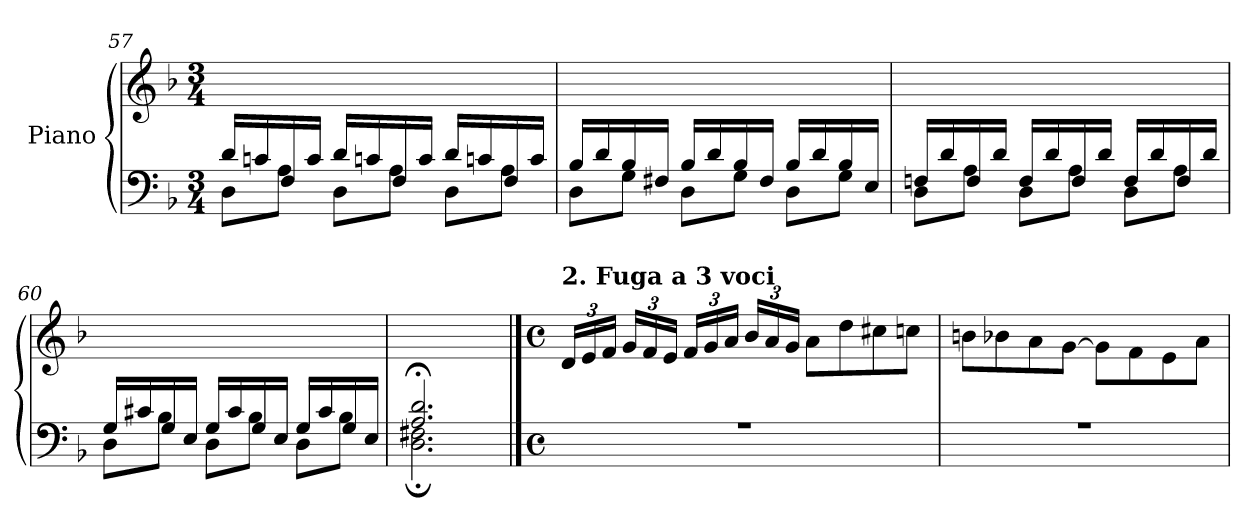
**kern	**kern
*part1	*part1
*staff2	*staff1
*I"Piano	*
*clefF4	*clefG2
*k[b-]	*k[b-]
*F:	*F:
*M3/4	*M3/4
=57	=57
*^	*^
!	!	!LO:N:vis=1	!LO:N:vis=1
16dLL	8D\L	2.ryy	2.ryy
16cn/	.	.	.
16F/	8A\J	.	.
16c/JJ	.	.	.
16d/LL	8D\L	.	.
16cn/	.	.	.
16F/	8A\J	.	.
16c/JJ	.	.	.
16dLL	8D\L	.	.
16cn/	.	.	.
16F/	8A\J	.	.
16c/JJ	.	.	.
!!LO:LB:g=z	!!
=58	=58	=58	=58
!	!	!LO:N:vis=1	!LO:N:vis=1
16B-/LL	8D\L	2.ryy	2.ryy
16d/	.	.	.
16B-/	8G\J	.	.
16F#X/JJ	.	.	.
16B-/LL	8D\L	.	.
16d/	.	.	.
16B-/	8G\J	.	.
16F#/JJ	.	.	.
16B-/LL	8D\L	.	.
16d/	.	.	.
16B-/	8G\J	.	.
16E/JJ	.	.	.
=59	=59	=59	=59
!	!	!LO:N:vis=1	!LO:N:vis=1
16FnLL	8D\L	2.ryy	2.ryy
16d/	.	.	.
16F/	8A\J	.	.
16d/JJ	.	.	.
16F/LL	8D\L	.	.
16d/	.	.	.
16F/	8A\J	.	.
16d/JJ	.	.	.
16F/LL	8D\L	.	.
16d/	.	.	.
16F/	8A\J	.	.
16d/JJ	.	.	.
=60	=60	=60	=60
!	!	!LO:N:vis=1	!LO:N:vis=1
16GLL	8D\L	2.ryy	2.ryy
16c#X/	.	.	.
16G/	8B-\J	.	.
16E/JJ	.	.	.
16GLL	8D\L	.	.
16c#/	.	.	.
16G/	8B-\J	.	.
16E/JJ	.	.	.
16GLL	8D\L	.	.
16c#/	.	.	.
16G/	8B-\J	.	.
16E/JJ	.	.	.
=61	=61	=61	=61
!	!	!LO:N:vis=1	!LO:N:vis=1
2.A/;< 2.d/;<	2.D\; 2.F#X\;	2.ryy	2.ryy
!!LO:LB:g=z	!!
==62	==62	==62	==62
*M4/4	*	*M4/4	*
*met(c)	*	*met(c)	*
!	!	!LO:TX:a:B:t=2. Fuga a 3 voci	!
1r	1ryy	24d/LL	1ryy
.	.	24e/	.
.	.	24f/JJ	.
.	.	24g/LL	.
.	.	24f/	.
.	.	24e/JJ	.
.	.	24f/LL	.
.	.	24g/	.
.	.	24a/JJ	.
.	.	24b-LL	.
.	.	24a/	.
.	.	24g/JJ	.
.	.	8a\L	.
.	.	8dd\	.
.	.	8cc#X\	.
.	.	8ccn\J	.
=63	=63	=63	=63
1r	1ryy	8bn\L	1ryy
.	.	8b-X\	.
.	.	8a\	.
.	.	[8g\J	.
.	.	8g\L]	.
.	.	8f\	.
.	.	8e\	.
.	.	8a\J	.
*v	*v	*	*
*	*v	*v
=	=
*-	*-
